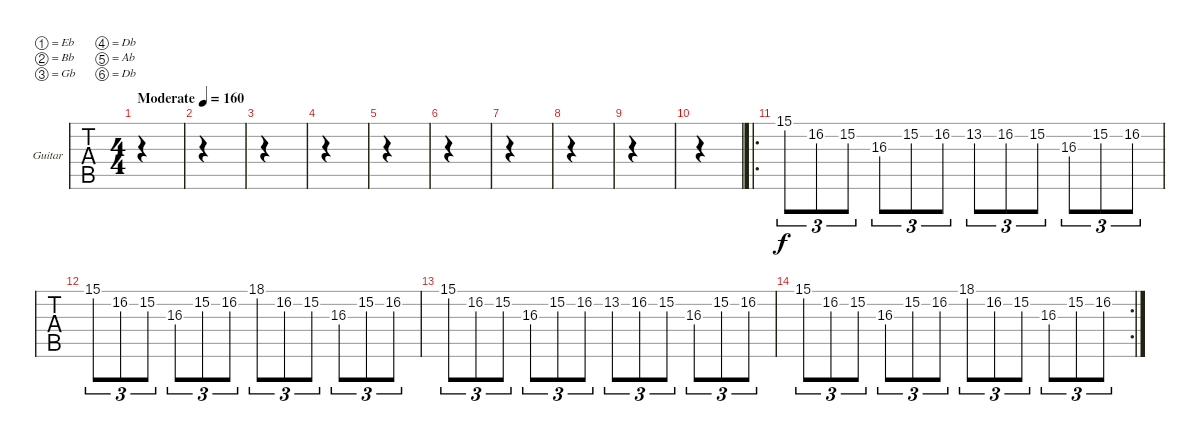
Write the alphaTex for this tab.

\bracketExtendMode groupsimilarinstruments
\firstSystemTrackNameOrientation horizontal
\otherSystemsTrackNameOrientation horizontal
\track ("Extra 2" "Guitar") {instrument distortionguitar}
\staff {tabs}
\tuning (Eb4 Bb3 Gb3 Db3 Ab2 Db2)
\ts (4 4)
\beaming (8 2 2 2 2)
\tempo (160 "Moderate")
\clef g2
\ks c
|
|
|
|
|
|
|
|
|
|
\ro
15.1{acc #}.8{tu (3 2)} 16.2.8{tu (3 2)} 15.2{acc #}.8{tu (3 2)} 16.3{acc #}.8{tu (3 2)} 15.2{acc #}.8{tu (3 2)} 16.2.8{tu (3 2)} 13.2.8{tu (3 2)} 16.2.8{tu (3 2)} 15.2{acc #}.8{tu (3 2)} 16.3{acc #}.8{tu (3 2)} 15.2{acc #}.8{tu (3 2)} 16.2.8{tu (3 2)} |
15.1{acc #}.8{tu (3 2)} 16.2.8{tu (3 2)} 15.2{acc #}.8{tu (3 2)} 16.3{acc #}.8{tu (3 2)} 15.2{acc #}.8{tu (3 2)} 16.2.8{tu (3 2)} 18.1.8{tu (3 2)} 16.2.8{tu (3 2)} 15.2{acc #}.8{tu (3 2)} 16.3{acc #}.8{tu (3 2)} 15.2{acc #}.8{tu (3 2)} 16.2.8{tu (3 2)} |
15.1{acc #}.8{tu (3 2)} 16.2.8{tu (3 2)} 15.2{acc #}.8{tu (3 2)} 16.3{acc #}.8{tu (3 2)} 15.2{acc #}.8{tu (3 2)} 16.2.8{tu (3 2)} 13.2.8{tu (3 2)} 16.2.8{tu (3 2)} 15.2{acc #}.8{tu (3 2)} 16.3{acc #}.8{tu (3 2)} 15.2{acc #}.8{tu (3 2)} 16.2.8{tu (3 2)} |
\rc 2
15.1{acc #}.8{tu (3 2)} 16.2.8{tu (3 2)} 15.2{acc #}.8{tu (3 2)} 16.3{acc #}.8{tu (3 2)} 15.2{acc #}.8{tu (3 2)} 16.2.8{tu (3 2)} 18.1.8{tu (3 2)} 16.2.8{tu (3 2)} 15.2{acc #}.8{tu (3 2)} 16.3{acc #}.8{tu (3 2)} 15.2{acc #}.8{tu (3 2)} 16.2.8{tu (3 2)}
